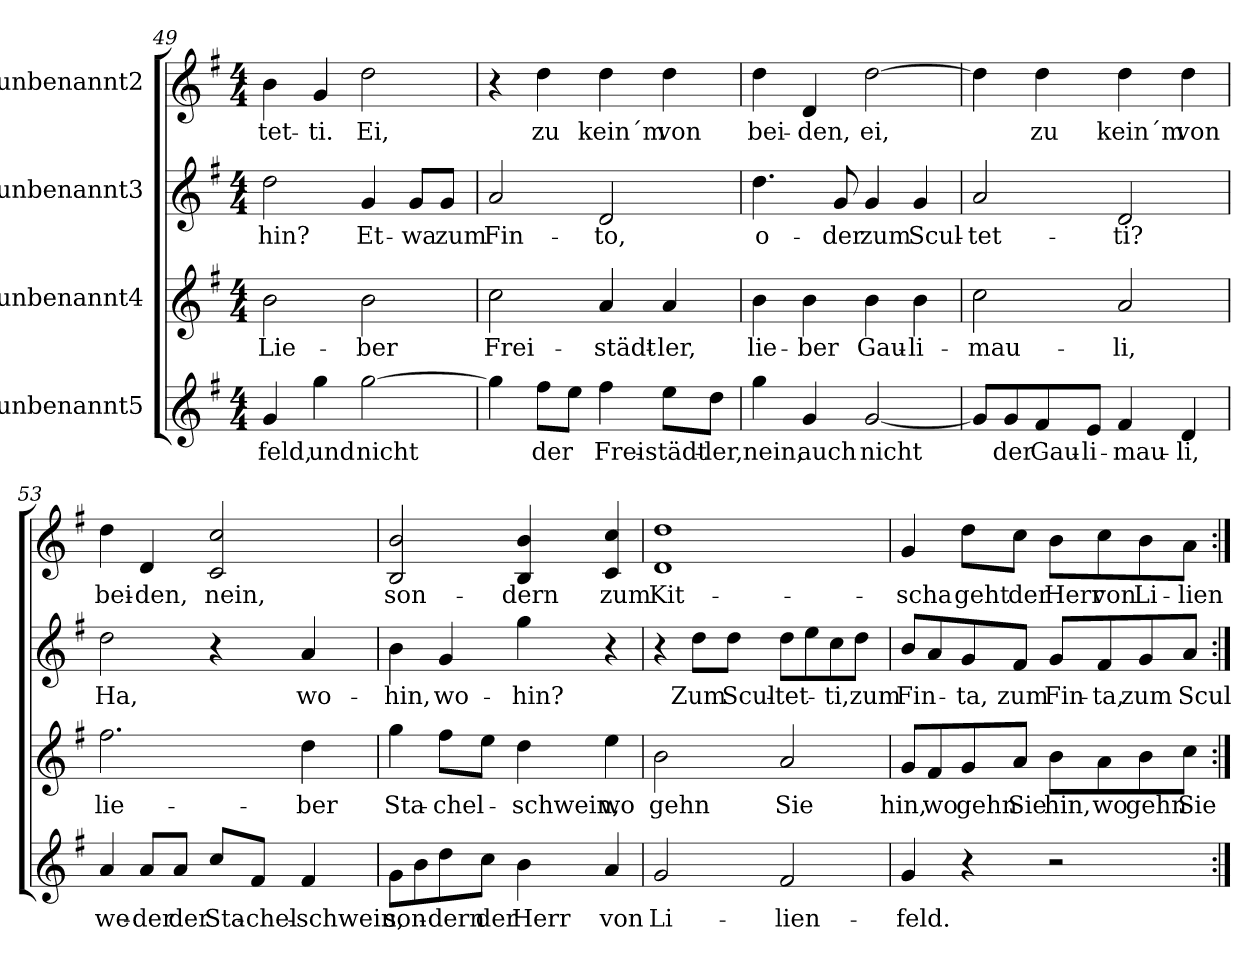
**kern	**text	**kern	**text	**kern	**text	**kern	**text
*part4	*part4	*part3	*part3	*part2	*part2	*part1	*part1
*staff4	*staff4	*staff3	*staff3	*staff2	*staff2	*staff1	*staff1
*I"unbenannt5	*	*I"unbenannt4	*	*I"unbenannt3	*	*I"unbenannt2	*
*clefG2	*	*clefG2	*	*clefG2	*	*clefG2	*
*ITrd14c24	*	*	*	*	*	*	*
*k[f#]	*	*k[f#]	*	*k[f#]	*	*k[f#]	*
*M4/4	*	*M4/4	*	*M4/4	*	*M4/4	*
=49	=49	=49	=49	=49	=49	=49	=49
!	!LO:LY:b	!	!LO:LY:b	!	!LO:LY:b	!	!LO:LY:b
4GG/	feld,	2b\	Lie-	2dd\	hin?	4b\	tet-
!	!LO:LY:b	!	!	!	!	!	!LO:LY:b
4G\	und	.	.	.	.	4g/	ti.
!	!LO:LY:b	!	!LO:LY:b	!	!LO:LY:b	!	!LO:LY:b
[2G\	nicht	2b\	ber	4g/	Et-	2dd\	Ei,
!	!	!	!	!	!LO:LY:b	!	!
.	.	.	.	8g/L	wa	.	.
!	!	!	!	!	!LO:LY:b	!	!
.	.	.	.	8g/J	zum	.	.
!!LO:LB:g=z
=50	=50	=50	=50	=50	=50	=50	=50
!	!	!	!LO:LY:b	!	!LO:LY:b	!	!
4G\]	.	2cc\	Frei-	2a/	Fin-	4r	.
!	!LO:LY:b	!	!	!	!	!	!LO:LY:b
8F#\L	der	.	.	.	.	4dd\	zu
8E\J	.	.	.	.	.	.	.
!	!LO:LY:b	!	!LO:LY:b	!	!LO:LY:b	!	!LO:LY:b
4F#\	Frei-	4a/	städt-	2d/	to,	4dd\	kein´m
!	!LO:LY:b	!	!LO:LY:b	!	!	!	!LO:LY:b
8E\L	städt-	4a/	ler,	.	.	4dd\	von
!	!LO:LY:b	!	!	!	!	!	!
8D\J	ler,	.	.	.	.	.	.
=51	=51	=51	=51	=51	=51	=51	=51
!	!LO:LY:b	!	!LO:LY:b	!	!LO:LY:b	!	!LO:LY:b
4G\	nein,	4b\	lie-	4.dd\	o-	4dd\	bei-
!	!LO:LY:b	!	!LO:LY:b	!	!	!	!LO:LY:b
4GG/	auch	4b\	ber	.	.	4d/	den,
!	!	!	!	!	!LO:LY:b	!	!
.	.	.	.	8g/	der	.	.
!	!LO:LY:b	!	!LO:LY:b	!	!LO:LY:b	!	!LO:LY:b
[2GG/	nicht	4b\	Gau-	4g/	zum	[2dd\	ei,
!	!	!	!LO:LY:b	!	!LO:LY:b	!	!
.	.	4b\	li-	4g/	Scul-	.	.
=52	=52	=52	=52	=52	=52	=52	=52
!	!	!	!LO:LY:b	!	!LO:LY:b	!	!
8GG/L]	.	2cc\	mau-	2a/	tet-	4dd\]	.
!	!LO:LY:b	!	!	!	!	!	!
8GG/	der	.	.	.	.	.	.
!	!LO:LY:b	!	!	!	!	!	!LO:LY:b
8FF#/	Gau-	.	.	.	.	4dd\	zu
!	!LO:LY:b	!	!	!	!	!	!
8EE/J	li-	.	.	.	.	.	.
!	!LO:LY:b	!	!LO:LY:b	!	!LO:LY:b	!	!LO:LY:b
4FF#/	mau-	2a/	li,	2d/	ti?	4dd\	kein´m
!	!LO:LY:b	!	!	!	!	!	!LO:LY:b
4DD/	li,	.	.	.	.	4dd\	von
=53	=53	=53	=53	=53	=53	=53	=53
!	!LO:LY:b	!	!LO:LY:b	!	!LO:LY:b	!	!LO:LY:b
4AA/	we-	2.ff#\	lie-	2dd\	Ha,	4dd\	bei-
!	!LO:LY:b	!	!	!	!	!	!LO:LY:b
8AA/L	der	.	.	.	.	4d/	den,
!	!LO:LY:b	!	!	!	!	!	!
8AA/J	der	.	.	.	.	.	.
!	!LO:LY:b	!	!	!	!	!	!LO:LY:b
8C/L	Sta-	.	.	4r	.	2c/ 2cc/	nein,
!	!LO:LY:b	!	!	!	!	!	!
8FF#/J	chel-	.	.	.	.	.	.
!	!LO:LY:b	!	!LO:LY:b	!	!LO:LY:b	!	!
4FF#/	schwein,	4dd\	ber	4a/	wo-	.	.
!!LO:PB:g=z
=54	=54	=54	=54	=54	=54	=54	=54
!	!LO:LY:b	!	!LO:LY:b	!	!LO:LY:b	!	!LO:LY:b
8GG\L	son-	4gg\	Sta-	4b\	hin,	2B/ 2b/	son-
8BB\	.	.	.	.	.	.	.
!	!LO:LY:b	!	!LO:LY:b	!	!LO:LY:b	!	!
8D\	dern	8ff#\L	chel-	4g/	wo-	.	.
!	!LO:LY:b	!	!	!	!	!	!
8C\J	der	8ee\J	.	.	.	.	.
!	!LO:LY:b	!	!LO:LY:b	!	!LO:LY:b	!	!LO:LY:b
4BB\	Herr	4dd\	schwein,	4gg\	hin?	4B/ 4b/	dern
!	!LO:LY:b	!	!LO:LY:b	!	!	!	!LO:LY:b
4AA/	von	4ee\	wo	4r	.	4c/ 4cc/	zum
=55	=55	=55	=55	=55	=55	=55	=55
!	!LO:LY:b	!	!LO:LY:b	!	!	!	!LO:LY:b
2GG/	Li-	2b\	gehn	4r	.	1d 1dd	Kit-
!	!	!	!	!	!LO:LY:b	!	!
.	.	.	.	8dd\L	Zum	.	.
!	!	!	!	!	!LO:LY:b	!	!
.	.	.	.	8dd\J	Scul-	.	.
!	!LO:LY:b	!	!LO:LY:b	!	!LO:LY:b	!	!
2FF#/	lien-	2a/	Sie	8dd\L	tet-	.	.
.	.	.	.	8ee\	.	.	.
!	!	!	!	!	!LO:LY:b	!	!
.	.	.	.	8cc\	ti,	.	.
!	!	!	!	!	!LO:LY:b	!	!
.	.	.	.	8dd\J	zum	.	.
=56	=56	=56	=56	=56	=56	=56	=56
!	!LO:LY:b	!	!LO:LY:b	!	!LO:LY:b	!	!LO:LY:b
4GG/	feld.	8g/L	hin,	8b/L	Fin-	4g/	scha
!	!	!	!LO:LY:b	!	!	!	!
.	.	8f#/	wo	8a/	.	.	.
!	!	!	!LO:LY:b	!	!LO:LY:b	!	!LO:LY:b
4r	.	8g/	gehn	8g/	ta,	8dd\L	geht
!	!	!	!LO:LY:b	!	!LO:LY:b	!	!LO:LY:b
.	.	8a/J	Sie	8f#/J	zum	8cc\J	der
!	!	!	!LO:LY:b	!	!LO:LY:b	!	!LO:LY:b
2r	.	8b\L	hin,	8g/L	Fin-	8b\L	Herr
!	!	!	!LO:LY:b	!	!LO:LY:b	!	!LO:LY:b
.	.	8a\	wo	8f#/	ta,	8cc\	von
!	!	!	!LO:LY:b	!	!LO:LY:b	!	!LO:LY:b
.	.	8b\	gehn	8g/	zum	8b\	Li-
!	!	!	!LO:LY:b	!	!LO:LY:b	!	!LO:LY:b
.	.	8cc\J	Sie	8a/J	Scul-	8a\J	lien-
=:|!	=:|!	=:|!	=:|!	=:|!	=:|!	=:|!	=:|!
*-	*-	*-	*-	*-	*-	*-	*-
